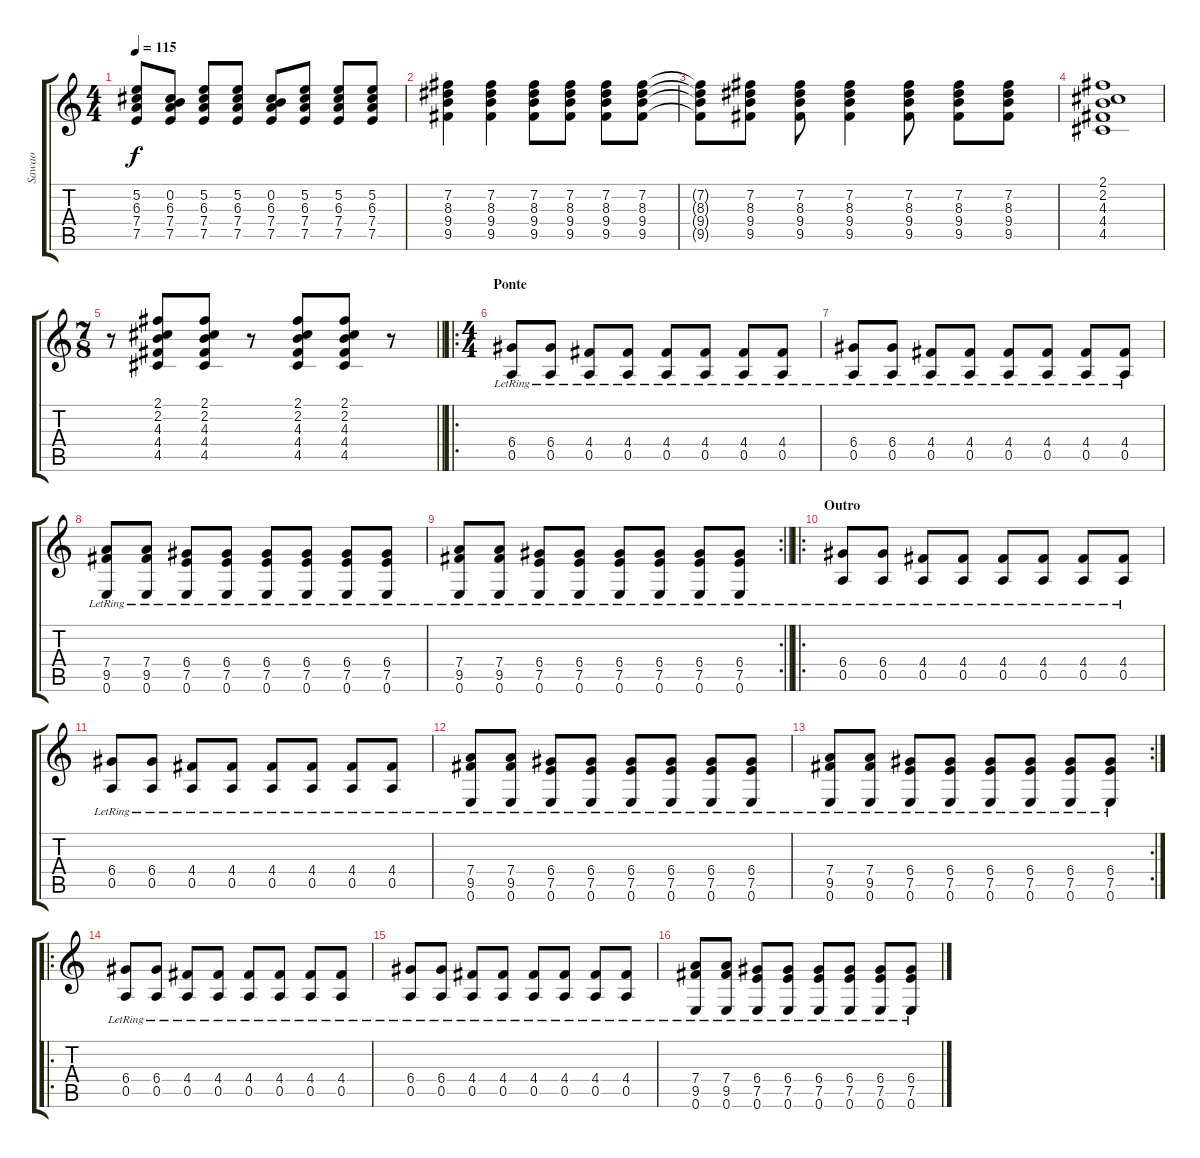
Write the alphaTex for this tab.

\track ("Sawao" "Sawao") {instrument electricguitarjazz}
\staff {score tabs}
\tuning (E4 B3 G3 D3 A2 E2) {hide}
\ts (4 4)
\tempo 115
\clef g2
\ks c
(5.2{t} 6.3{t} 7.4{t} 7.5{t}).8{dy f} (0.2 6.3 7.4 7.5).8 (5.2 6.3 7.4 7.5).8 (5.2 6.3 7.4 7.5).8 (0.2 6.3 7.4 7.5).8 (5.2 6.3 7.4 7.5).8 (5.2 6.3 7.4 7.5).8 (5.2 6.3 7.4 7.5).8 |
(7.2 8.3 9.4 9.5).4 (7.2 8.3 9.4 9.5).4 (7.2 8.3 9.4 9.5).8 (7.2 8.3 9.4 9.5).8 (7.2 8.3 9.4 9.5).8 (7.2 8.3 9.4 9.5).8 |
(7.2{t} 8.3{t} 9.4{t} 9.5{t}).8 (7.2 8.3 9.4 9.5).8 (7.2 8.3 9.4 9.5).8 (7.2 8.3 9.4 9.5).4 (7.2 8.3 9.4 9.5).8 (7.2 8.3 9.4 9.5).8 (7.2 8.3 9.4 9.5).8 |
(2.1 2.2 4.3 4.4 4.5).1 |
\ts (7 8)
\barLineRight lightlight
r.8 (2.1 2.2 4.3 4.4 4.5).8 (2.1 2.2 4.3 4.4 4.5).8 r.8 (2.1 2.2 4.3 4.4 4.5).8 (2.1 2.2 4.3 4.4 4.5).8 r.8 |
\ro
\ts (4 4)
\section ("" "Ponte")
(6.4{lr} 0.5{lr}).8 (6.4{lr} 0.5{lr}).8 (4.4{lr} 0.5{lr}).8 (4.4{lr} 0.5{lr}).8 (4.4{lr} 0.5{lr}).8 (4.4{lr} 0.5{lr}).8 (4.4{lr} 0.5{lr}).8 (4.4{lr} 0.5{lr}).8 |
(6.4{lr} 0.5{lr}).8 (6.4{lr} 0.5{lr}).8 (4.4{lr} 0.5{lr}).8 (4.4{lr} 0.5{lr}).8 (4.4{lr} 0.5{lr}).8 (4.4{lr} 0.5{lr}).8 (4.4{lr} 0.5{lr}).8 (4.4{lr} 0.5{lr}).8 |
(7.4{lr} 9.5{lr} 0.6{lr}).8 (7.4{lr} 9.5{lr} 0.6{lr}).8 (6.4{lr} 7.5{lr} 0.6{lr}).8 (6.4{lr} 7.5{lr} 0.6{lr}).8 (6.4{lr} 7.5{lr} 0.6{lr}).8 (6.4{lr} 7.5{lr} 0.6{lr}).8 (6.4{lr} 7.5{lr} 0.6{lr}).8 (6.4{lr} 7.5{lr} 0.6{lr}).8 |
\rc 2
\barLineRight lightlight
(7.4{lr} 9.5{lr} 0.6{lr}).8 (7.4{lr} 9.5{lr} 0.6{lr}).8 (6.4{lr} 7.5{lr} 0.6{lr}).8 (6.4{lr} 7.5{lr} 0.6{lr}).8 (6.4{lr} 7.5{lr} 0.6{lr}).8 (6.4{lr} 7.5{lr} 0.6{lr}).8 (6.4{lr} 7.5{lr} 0.6{lr}).8 (6.4{lr} 7.5{lr} 0.6{lr}).8 |
\ro
\section ("" "Outro")
(6.4{lr} 0.5{lr}).8 (6.4{lr} 0.5{lr}).8 (4.4{lr} 0.5{lr}).8 (4.4{lr} 0.5{lr}).8 (4.4{lr} 0.5{lr}).8 (4.4{lr} 0.5{lr}).8 (4.4{lr} 0.5{lr}).8 (4.4{lr} 0.5{lr}).8 |
(6.4{lr} 0.5{lr}).8 (6.4{lr} 0.5{lr}).8 (4.4{lr} 0.5{lr}).8 (4.4{lr} 0.5{lr}).8 (4.4{lr} 0.5{lr}).8 (4.4{lr} 0.5{lr}).8 (4.4{lr} 0.5{lr}).8 (4.4{lr} 0.5{lr}).8 |
(7.4{lr} 9.5{lr} 0.6{lr}).8 (7.4{lr} 9.5{lr} 0.6{lr}).8 (6.4{lr} 7.5{lr} 0.6{lr}).8 (6.4{lr} 7.5{lr} 0.6{lr}).8 (6.4{lr} 7.5{lr} 0.6{lr}).8 (6.4{lr} 7.5{lr} 0.6{lr}).8 (6.4{lr} 7.5{lr} 0.6{lr}).8 (6.4{lr} 7.5{lr} 0.6{lr}).8 |
\rc 2
(7.4{lr} 9.5{lr} 0.6{lr}).8 (7.4{lr} 9.5{lr} 0.6{lr}).8 (6.4{lr} 7.5{lr} 0.6{lr}).8 (6.4{lr} 7.5{lr} 0.6{lr}).8 (6.4{lr} 7.5{lr} 0.6{lr}).8 (6.4{lr} 7.5{lr} 0.6{lr}).8 (6.4{lr} 7.5{lr} 0.6{lr}).8 (6.4{lr} 7.5{lr} 0.6{lr}).8 |
\ro
(6.4{lr} 0.5{lr}).8 (6.4{lr} 0.5{lr}).8 (4.4{lr} 0.5{lr}).8 (4.4{lr} 0.5{lr}).8 (4.4{lr} 0.5{lr}).8 (4.4{lr} 0.5{lr}).8 (4.4{lr} 0.5{lr}).8 (4.4{lr} 0.5{lr}).8 |
(6.4{lr} 0.5{lr}).8 (6.4{lr} 0.5{lr}).8 (4.4{lr} 0.5{lr}).8 (4.4{lr} 0.5{lr}).8 (4.4{lr} 0.5{lr}).8 (4.4{lr} 0.5{lr}).8 (4.4{lr} 0.5{lr}).8 (4.4{lr} 0.5{lr}).8 |
(7.4{lr} 9.5{lr} 0.6{lr}).8 (7.4{lr} 9.5{lr} 0.6{lr}).8 (6.4{lr} 7.5{lr} 0.6{lr}).8 (6.4{lr} 7.5{lr} 0.6{lr}).8 (6.4{lr} 7.5{lr} 0.6{lr}).8 (6.4{lr} 7.5{lr} 0.6{lr}).8 (6.4{lr} 7.5{lr} 0.6{lr}).8 (6.4{lr} 7.5{lr} 0.6{lr}).8
